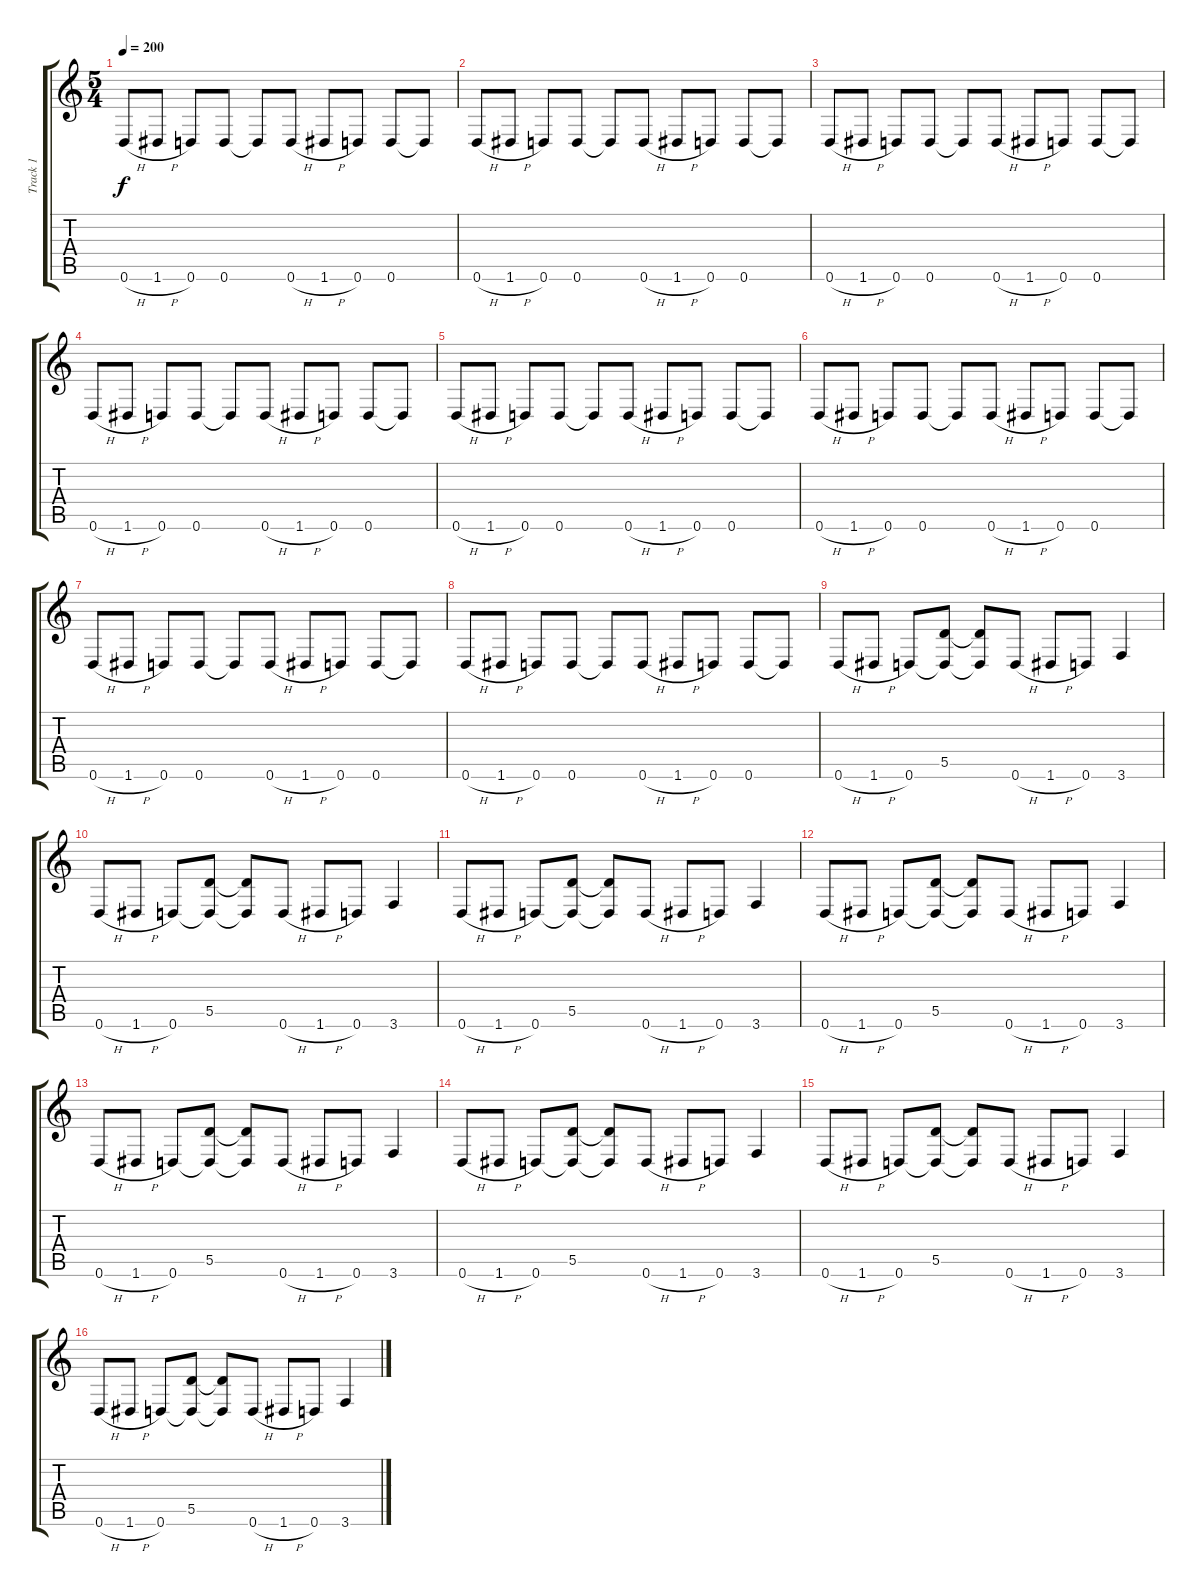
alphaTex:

\track ("Track 1" "Track 1") {instrument distortionguitar}
\staff {score tabs}
\tuning (E4 B3 G3 D3 A2 D2) {hide}
\ts (5 4)
\tempo 200
\clef g2
\ks c
0.6{h}.8{dy f instrument electricguitarmuted} 1.6{h}.8 0.6.8 0.6.8 0.6{t}.8 0.6{h}.8 1.6{h}.8 0.6.8 0.6.8 0.6{t}.8 |
0.6{h}.8 1.6{h}.8 0.6.8 0.6.8 0.6{t}.8 0.6{h}.8 1.6{h}.8 0.6.8 0.6.8 0.6{t}.8 |
0.6{h}.8 1.6{h}.8 0.6.8 0.6.8 0.6{t}.8 0.6{h}.8 1.6{h}.8 0.6.8 0.6.8 0.6{t}.8 |
0.6{h}.8 1.6{h}.8 0.6.8 0.6.8 0.6{t}.8 0.6{h}.8 1.6{h}.8 0.6.8 0.6.8 0.6{t}.8 |
0.6{h}.8 1.6{h}.8 0.6.8 0.6.8 0.6{t}.8 0.6{h}.8 1.6{h}.8 0.6.8 0.6.8 0.6{t}.8 |
0.6{h}.8 1.6{h}.8 0.6.8 0.6.8 0.6{t}.8 0.6{h}.8 1.6{h}.8 0.6.8 0.6.8 0.6{t}.8 |
0.6{h}.8 1.6{h}.8 0.6.8 0.6.8 0.6{t}.8 0.6{h}.8 1.6{h}.8 0.6.8 0.6.8 0.6{t}.8 |
0.6{h}.8 1.6{h}.8 0.6.8 0.6.8 0.6{t}.8 0.6{h}.8 1.6{h}.8 0.6.8 0.6.8 0.6{t}.8 |
0.6{h}.8{instrument distortionguitar} 1.6{h}.8 0.6.8 (5.5 0.6{t}).8 (5.5{t} 0.6{t}).8 0.6{h}.8 1.6{h}.8 0.6.8 3.6.4 |
0.6{h}.8 1.6{h}.8 0.6.8 (5.5 0.6{t}).8 (5.5{t} 0.6{t}).8 0.6{h}.8 1.6{h}.8 0.6.8 3.6.4 |
0.6{h}.8 1.6{h}.8 0.6.8 (5.5 0.6{t}).8 (5.5{t} 0.6{t}).8 0.6{h}.8 1.6{h}.8 0.6.8 3.6.4 |
0.6{h}.8 1.6{h}.8 0.6.8 (5.5 0.6{t}).8 (5.5{t} 0.6{t}).8 0.6{h}.8 1.6{h}.8 0.6.8 3.6.4 |
0.6{h}.8 1.6{h}.8 0.6.8 (5.5 0.6{t}).8 (5.5{t} 0.6{t}).8 0.6{h}.8 1.6{h}.8 0.6.8 3.6.4 |
0.6{h}.8 1.6{h}.8 0.6.8 (5.5 0.6{t}).8 (5.5{t} 0.6{t}).8 0.6{h}.8 1.6{h}.8 0.6.8 3.6.4 |
0.6{h}.8 1.6{h}.8 0.6.8 (5.5 0.6{t}).8 (5.5{t} 0.6{t}).8 0.6{h}.8 1.6{h}.8 0.6.8 3.6.4 |
0.6{h}.8 1.6{h}.8 0.6.8 (5.5 0.6{t}).8 (5.5{t} 0.6{t}).8 0.6{h}.8 1.6{h}.8 0.6.8 3.6.4
